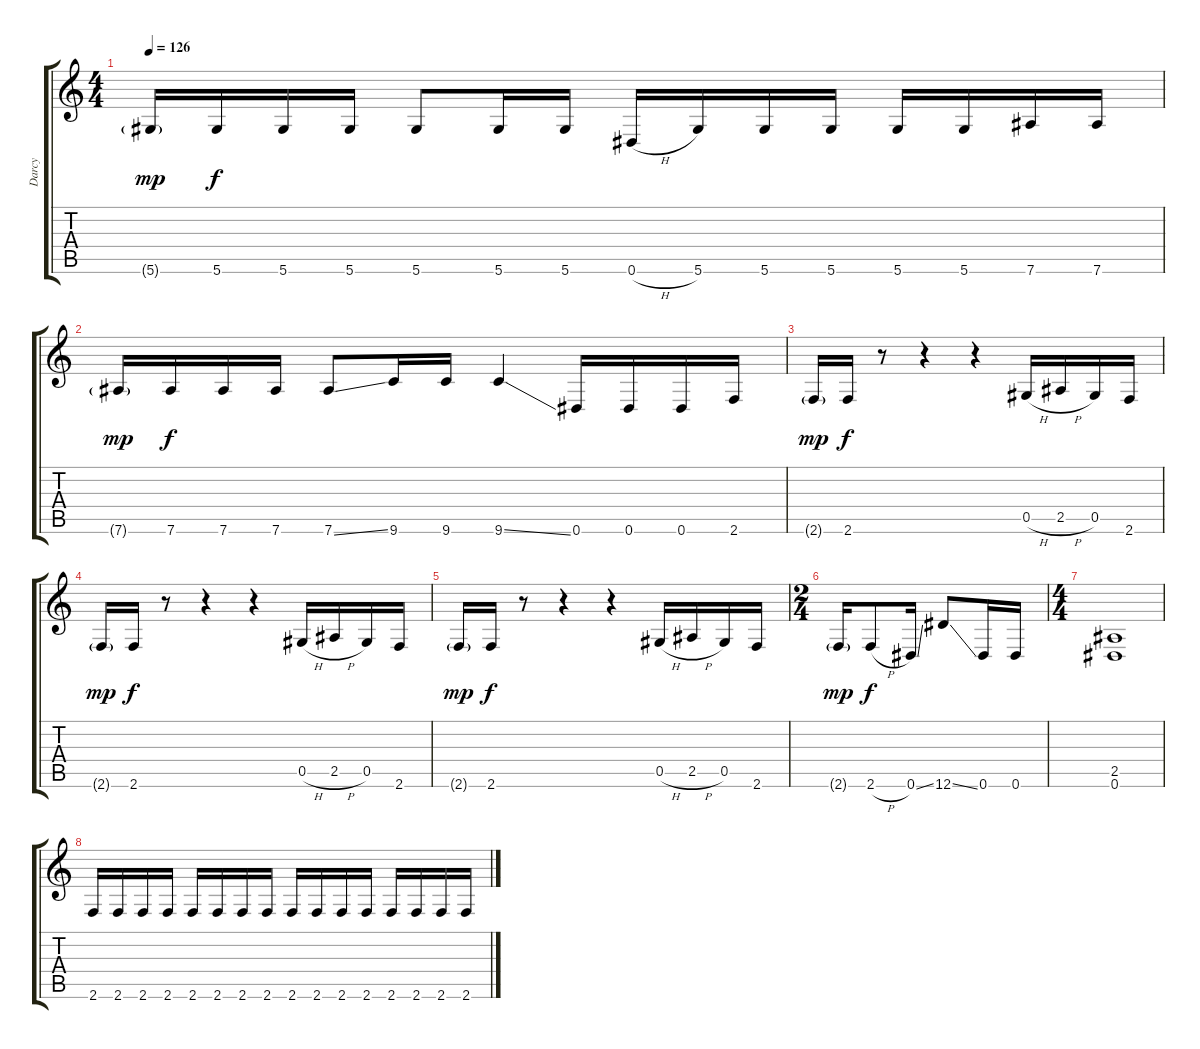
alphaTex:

\track ("Darcy" "Darcy") {instrument electricbasspick}
\staff {score tabs}
\tuning (Eb4 Bb3 Gb3 Db3 Ab2 Eb2) {hide}
\ts (4 4)
\tempo 126
\clef g2
\ks c
5.6{g}.16{dy mp} 5.6.16{dy f} 5.6.16 5.6.16 5.6.8 5.6.16 5.6.16 0.6{h}.16 5.6.16 5.6.16 5.6.16 5.6.16 5.6.16 7.6.16 7.6.16 |
7.6{g}.16{dy mp} 7.6.16{dy f} 7.6.16 7.6.16 7.6{ss}.8 9.6.16 9.6.16 9.6{ss}.4 0.6.16 0.6.16 0.6.16 2.6.16 |
2.6{g}.16{dy mp} 2.6.16{dy f} r.8 r.4 r.4 0.5{h}.16 2.5{h}.16 0.5.16 2.6.16 |
2.6{g}.16{dy mp} 2.6.16{dy f} r.8 r.4 r.4 0.5{h}.16 2.5{h}.16 0.5.16 2.6.16 |
2.6{g}.16{dy mp} 2.6.16{dy f} r.8 r.4 r.4 0.5{h}.16 2.5{h}.16 0.5.16 2.6.16 |
\ts (2 4)
2.6{g}.16{dy mp} 2.6{h}.8{dy f} 0.6{ss}.16 12.6{ss}.8 0.6.16 0.6.16 |
\ts (4 4)
(2.5 0.6).1 |
2.6.16 2.6.16 2.6.16 2.6.16 2.6.16 2.6.16 2.6.16 2.6.16 2.6.16 2.6.16 2.6.16 2.6.16 2.6.16 2.6.16 2.6.16 2.6.16
